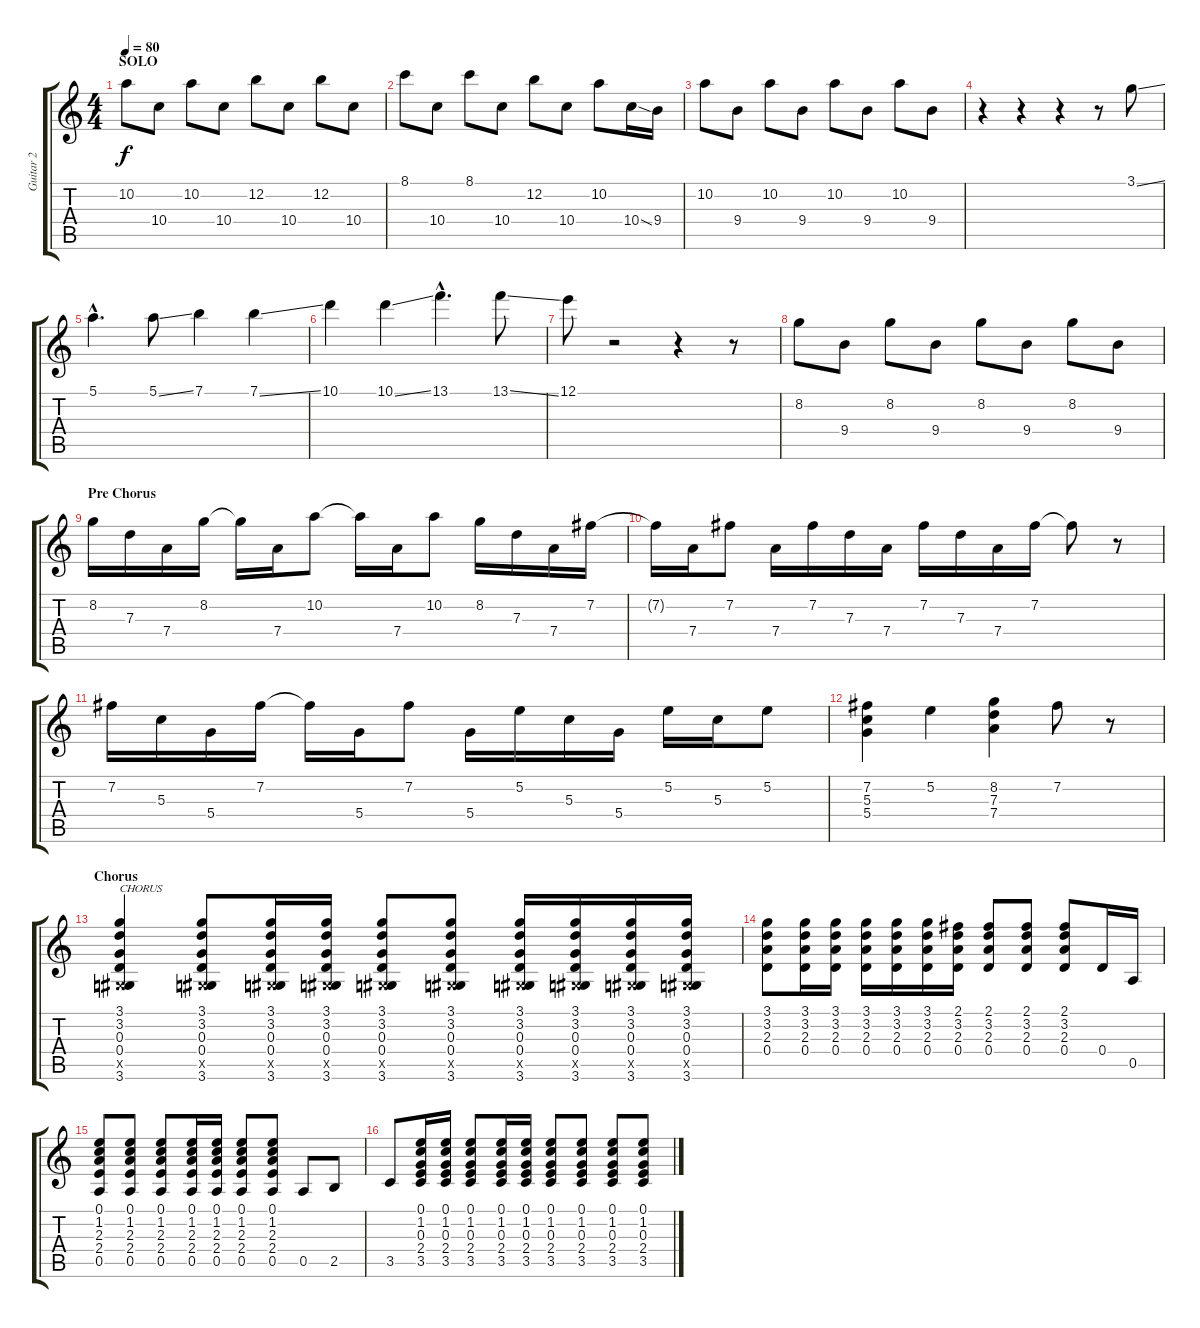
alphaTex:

\track ("Guitar 2" "Guitar 2") {instrument distortionguitar}
\staff {score tabs}
\tuning (E4 B3 G3 D3 A2 E2) {hide}
\ts (4 4)
\section ("" "SOLO")
\tempo 80
\clef g2
\ks c
10.2.8{dy f} 10.4.8 10.2.8 10.4.8 12.2.8 10.4.8 12.2.8 10.4.8 |
8.1.8 10.4.8 8.1.8 10.4.8 12.2.8 10.4.8 10.2.8 10.4{ss}.16 9.4.16 |
10.2.8 9.4.8 10.2.8 9.4.8 10.2.8 9.4.8 10.2.8 9.4.8 |
r.4 r.4 r.4 r.8 3.1{ss}.8 |
5.1{hac}.4{d} 5.1{ss}.8 7.1.4 7.1{ss}.4 |
10.1.4 10.1{ss}.4 13.1{hac}.4{d} 13.1{ss}.8 |
12.1.8 r.2 r.4 r.8 |
8.2.8 9.4.8 8.2.8 9.4.8 8.2.8 9.4.8 8.2.8 9.4.8 |
\section ("" "Pre Chorus")
8.2.16 7.3.16 7.4.16 8.2.16 8.2{t}.16 7.4.16 10.2.8 10.2{t}.16 7.4.16 10.2.8 8.2.16 7.3.16 7.4.16 7.2.16 |
7.2{t}.16 7.4.16 7.2.8 7.4.16 7.2.16 7.3.16 7.4.16 7.2.16 7.3.16 7.4.16 7.2.16 7.2{t}.8 r.8 |
7.2.16 5.3.16 5.4.16 7.2.16 7.2{t}.16 5.4.16 7.2.8 5.4.16 5.2.16 5.3.16 5.4.16 5.2.16 5.3.16 5.2.8 |
(7.2 5.3 5.4).4 5.2.4 (8.2 7.3 7.4).4 7.2.8 r.8 |
\section ("" "Chorus")
(3.1 3.2 0.3 0.4 -1.5{x} 3.6).4{txt "CHORUS"} (3.1 3.2 0.3 0.4 -1.5{x} 3.6).8 (3.1 3.2 0.3 0.4 -1.5{x} 3.6).16 (3.1 3.2 0.3 0.4 -1.5{x} 3.6).16 (3.1 3.2 0.3 0.4 -1.5{x} 3.6).8 (3.1 3.2 0.3 0.4 -1.5{x} 3.6).8 (3.1 3.2 0.3 0.4 -1.5{x} 3.6).16 (3.1 3.2 0.3 0.4 -1.5{x} 3.6).16 (3.1 3.2 0.3 0.4 -1.5{x} 3.6).16 (3.1 3.2 0.3 0.4 -1.5{x} 3.6).16 |
(3.1 3.2 2.3 0.4).8 (3.1 3.2 2.3 0.4).16 (3.1 3.2 2.3 0.4).16 (3.1 3.2 2.3 0.4).16 (3.1 3.2 2.3 0.4).16 (3.1 3.2 2.3 0.4).16 (2.1 3.2 2.3 0.4).16 (2.1 3.2 2.3 0.4).8 (2.1 3.2 2.3 0.4).8 (2.1 3.2 2.3 0.4).8 0.4.16 0.5.16 |
(0.1 1.2 2.3 2.4 0.5).8 (0.1 1.2 2.3 2.4 0.5).8 (0.1 1.2 2.3 2.4 0.5).8 (0.1 1.2 2.3 2.4 0.5).16 (0.1 1.2 2.3 2.4 0.5).16 (0.1 1.2 2.3 2.4 0.5).8 (0.1 1.2 2.3 2.4 0.5).8 0.5.8 2.5.8 |
3.5.8 (0.1 1.2 0.3 2.4 3.5).16 (0.1 1.2 0.3 2.4 3.5).16 (0.1 1.2 0.3 2.4 3.5).8 (0.1 1.2 0.3 2.4 3.5).16 (0.1 1.2 0.3 2.4 3.5).16 (0.1 1.2 0.3 2.4 3.5).8 (0.1 1.2 0.3 2.4 3.5).8 (0.1 1.2 0.3 2.4 3.5).8 (0.1 1.2 0.3 2.4 3.5).8
